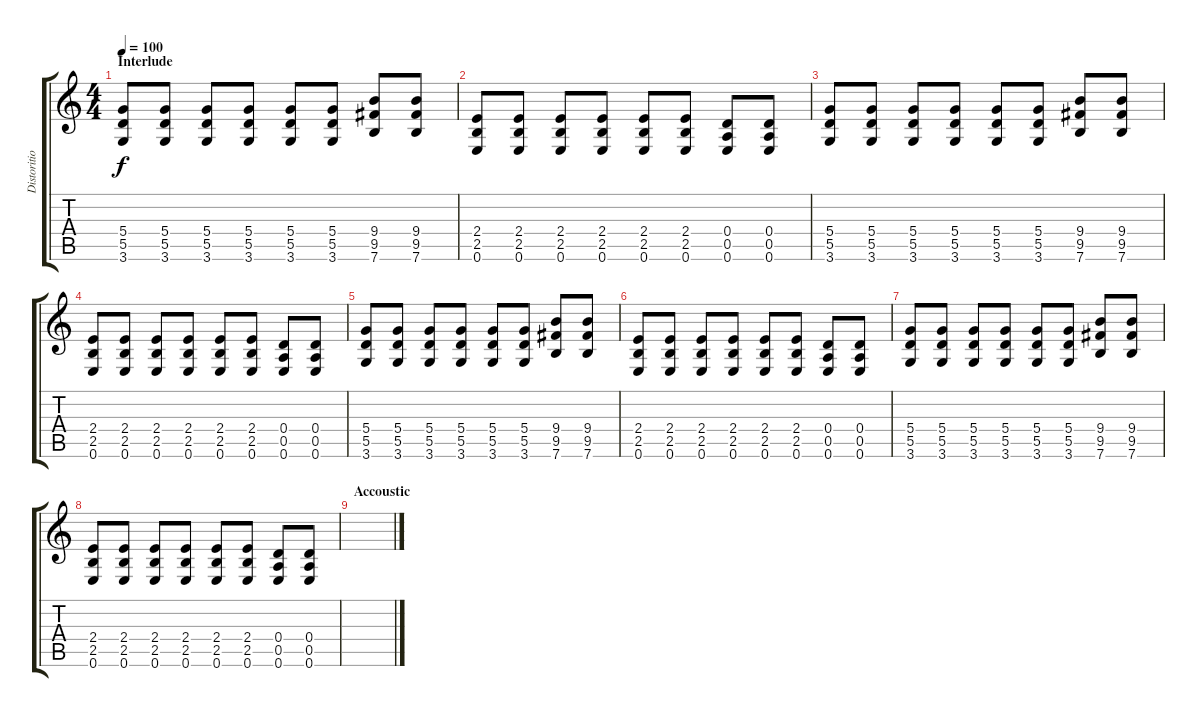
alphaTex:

\track ("Distorition" "Distoritio") {instrument distortionguitar}
\staff {score tabs}
\tuning (E4 B3 G3 D3 A2 E2) {hide}
\ts (4 4)
\section ("" "Interlude")
\tempo 100
\clef g2
\ks c
(5.4 5.5 3.6).8{dy f} (5.4 5.5 3.6).8 (5.4 5.5 3.6).8 (5.4 5.5 3.6).8 (5.4 5.5 3.6).8 (5.4 5.5 3.6).8 (9.4 9.5 7.6).8 (9.4 9.5 7.6).8 |
(2.4 2.5 0.6).8 (2.4 2.5 0.6).8 (2.4 2.5 0.6).8 (2.4 2.5 0.6).8 (2.4 2.5 0.6).8 (2.4 2.5 0.6).8 (0.4 0.5 0.6).8 (0.4 0.5 0.6).8 |
(5.4 5.5 3.6).8 (5.4 5.5 3.6).8 (5.4 5.5 3.6).8 (5.4 5.5 3.6).8 (5.4 5.5 3.6).8 (5.4 5.5 3.6).8 (9.4 9.5 7.6).8 (9.4 9.5 7.6).8 |
(2.4 2.5 0.6).8 (2.4 2.5 0.6).8 (2.4 2.5 0.6).8 (2.4 2.5 0.6).8 (2.4 2.5 0.6).8 (2.4 2.5 0.6).8 (0.4 0.5 0.6).8 (0.4 0.5 0.6).8 |
(5.4 5.5 3.6).8 (5.4 5.5 3.6).8 (5.4 5.5 3.6).8 (5.4 5.5 3.6).8 (5.4 5.5 3.6).8 (5.4 5.5 3.6).8 (9.4 9.5 7.6).8 (9.4 9.5 7.6).8 |
(2.4 2.5 0.6).8 (2.4 2.5 0.6).8 (2.4 2.5 0.6).8 (2.4 2.5 0.6).8 (2.4 2.5 0.6).8 (2.4 2.5 0.6).8 (0.4 0.5 0.6).8 (0.4 0.5 0.6).8 |
(5.4 5.5 3.6).8 (5.4 5.5 3.6).8 (5.4 5.5 3.6).8 (5.4 5.5 3.6).8 (5.4 5.5 3.6).8 (5.4 5.5 3.6).8 (9.4 9.5 7.6).8 (9.4 9.5 7.6).8 |
(2.4 2.5 0.6).8 (2.4 2.5 0.6).8 (2.4 2.5 0.6).8 (2.4 2.5 0.6).8 (2.4 2.5 0.6).8 (2.4 2.5 0.6).8 (0.4 0.5 0.6).8 (0.4 0.5 0.6).8 |
\section ("" "Accoustic")
